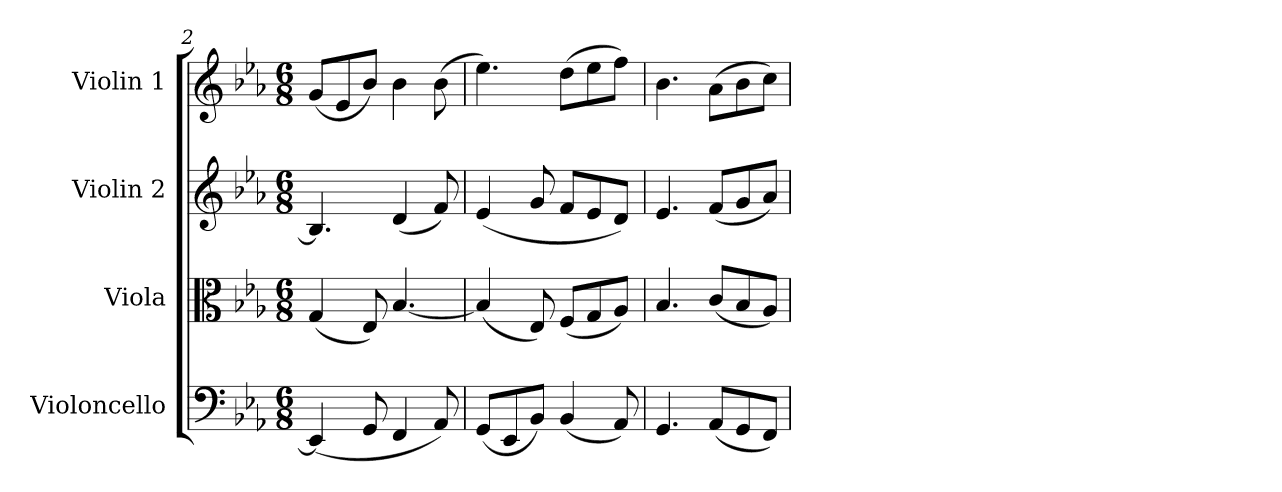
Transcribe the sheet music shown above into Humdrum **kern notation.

**kern	**kern	**kern	**kern
*part4	*part3	*part2	*part1
*staff4	*staff3	*staff2	*staff1
*I"Violoncello	*I"Viola	*I"Violin 2	*I"Violin 1
*I'Vc	*I'Vla	*I'Vln	*I'Vln
*clefF4	*clefC3	*clefG2	*clefG2
*k[b-e-a-]	*k[b-e-a-]	*k[b-e-a-]	*k[b-e-a-]
*M6/8	*M6/8	*M6/8	*M6/8
=2	=2	=2	=2
(4EE-/]	(4G/	4.B-/]	(8g/L
.	.	.	8e-/
8GG/	8E-/)	.	8b-/J)
4FF/	[4.B-/	(4d/	4b-\
8AA-/)	.	8f/)	(8b-\
=3	=3	=3	=3
(8GG/L	(4B-/]	(4e-/	4.ee-\)
8EE-/	.	.	.
8BB-/J)	8E-/)	8g/	.
(4BB-/	(8F/L	8f/L	(8dd\L
.	8G/	8e-/	8ee-\
8AA-/)	8A-/J)	8d/J)	8ff\J)
=4	=4	=4	=4
4.GG/	4.B-/	4.e-/	4.b-\
(8AA-/L	(8c/L	(8f/L	(8a-\L
8GG/	8B-/	8g/	8b-\
8FF/J)	8A-/J)	8a-/J)	8cc\J)
=	=	=	=
*-	*-	*-	*-
